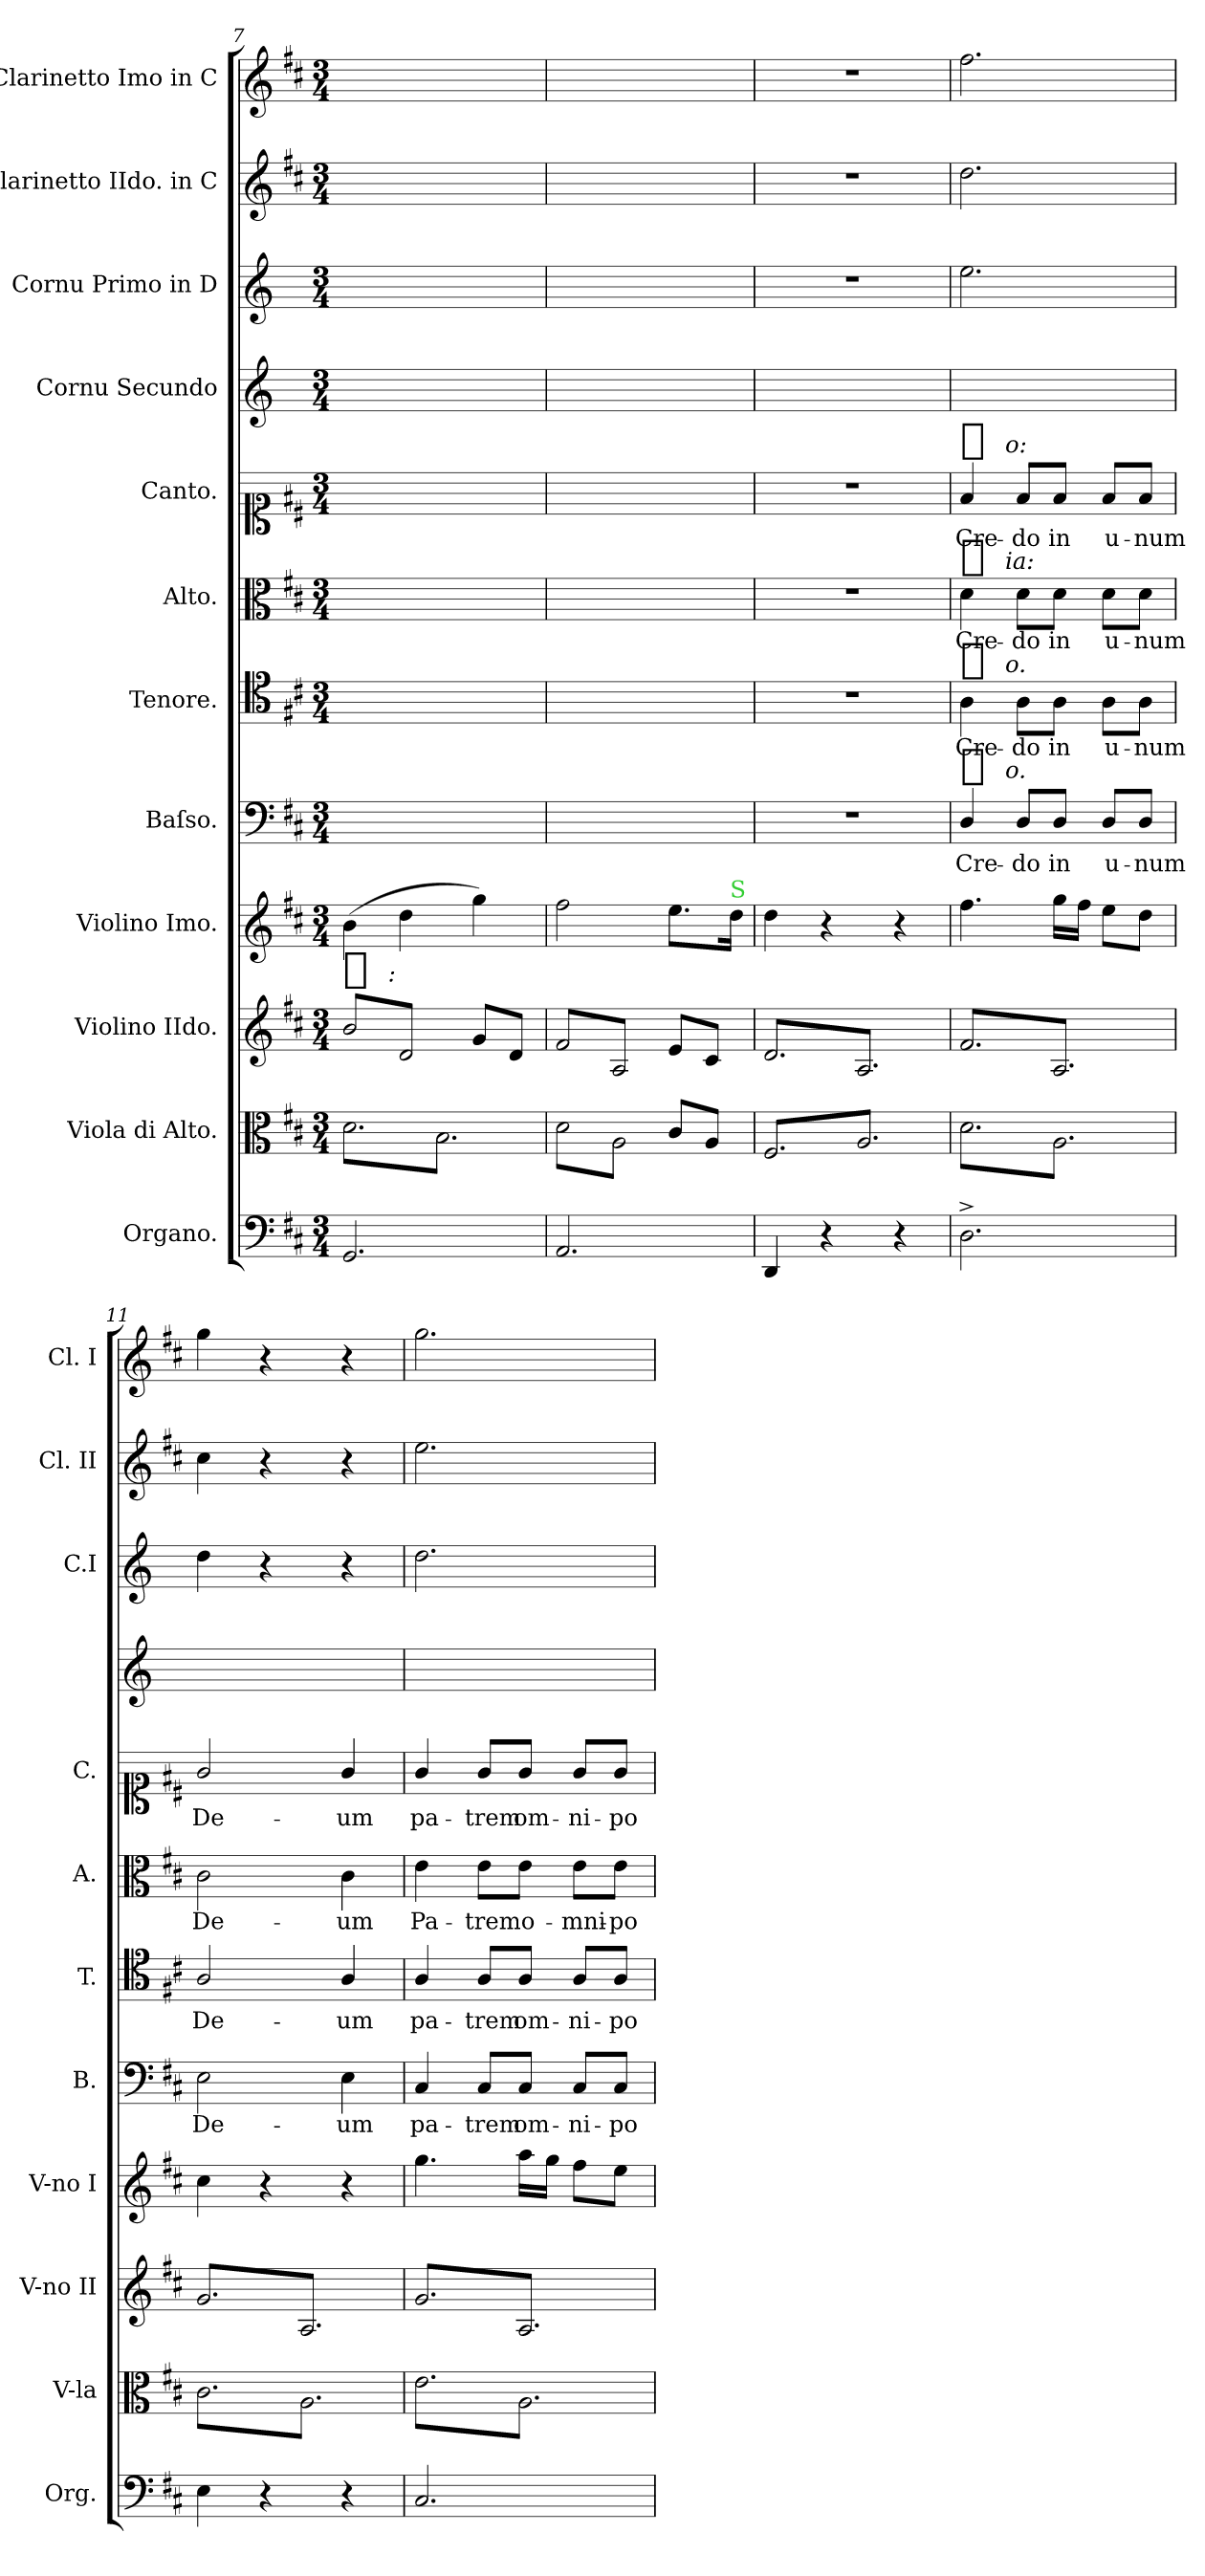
**kern	**kern	**kern	**kern	**dynam	**kern	**text	**dynam	**kern	**text	**dynam	**kern	**text	**dynam	**kern	**text	**dynam	**kern	**kern	**kern	**kern
*part12	*part11	*part10	*part9	*part9	*part8	*part8	*part8	*part7	*part7	*part7	*part6	*part6	*part6	*part5	*part5	*part5	*part4	*part3	*part2	*part1
*staff12	*staff11	*staff10	*staff9	*staff9	*staff8	*staff8	*staff8	*staff7	*staff7	*staff7	*staff6	*staff6	*staff6	*staff5	*staff5	*staff5	*staff4	*staff3	*staff2	*staff1
*I"Organo.	*I"Viola di Alto.	*I"Violino IIdo.	*I"Violino Imo.	*	*I"Baſso.	*	*	*I"Tenore.	*	*	*I"Alto.	*	*	*I"Canto.	*	*	*I"Cornu Secundo	*I"Cornu Primo in D	*I"Clarinetto IIdo. in C	*I"Clarinetto Imo in C
*I'Org.	*I'V-la	*I'V-no II	*I'V-no I	*	*I'B.	*	*	*I'T.	*	*	*I'A.	*	*	*I'C.	*	*	*	*I'C.I	*I'Cl. II	*I'Cl. I
*clefF4	*clefC3	*clefG2	*clefG2	*	*clefF4	*	*	*clefC4	*	*	*clefC3	*	*	*clefC1	*	*	*clefG2	*clefG2	*clefG2	*clefG2
*	*	*	*	*	*	*	*	*	*	*	*	*	*	*	*	*	*ITrd6c10	*ITrd6c10	*	*
*k[f#c#]	*k[f#c#]	*k[f#c#]	*k[f#c#]	*	*k[f#c#]	*	*	*k[f#c#]	*	*	*k[f#c#]	*	*	*k[f#c#]	*	*	*k[f#c#]	*k[f#c#]	*k[f#c#]	*k[f#c#]
*M3/4	*M3/4	*M3/4	*M3/4	*	*M3/4	*	*	*M3/4	*	*	*M3/4	*	*	*M3/4	*	*	*M3/4	*M3/4	*M3/4	*M3/4
=7	=7	=7	=7	=7	=7	=7	=7	=7	=7	=7	=7	=7	=7	=7	=7	=7	=7	=7	=7	=7
!	!	!LO:TX:a:color=crimson:t=⚠	!	!	!	!	!	!	!	!	!	!	!	!	!	!	!	!	!	!
!	!	!	!	!LO:DY:b:t=%s &colon;	!	!	!	!	!	!	!	!	!	!	!	!	!	!	!	!
*	*tremolo	*	*	*	*	*	*	*	*	*	*	*	*	*	*	*	*	*	*	*
*	*	*tremolo	*	*	*	*	*	*	*	*	*	*	*	*	*	*	*	*	*	*
2.GG/	8d\L	8b/L	(>4b\	fp	2.ryy	.	.	2.ryy	.	.	2.ryy	.	.	2.ryy	.	.	2.ryy	2.ryy	2.ryy	2.ryy
.	8B\	8d/	.	.	.	.	.	.	.	.	.	.	.	.	.	.	.	.	.	.
.	8d\	8b/	4dd\	.	.	.	.	.	.	.	.	.	.	.	.	.	.	.	.	.
.	8B\	8d/J	.	.	.	.	.	.	.	.	.	.	.	.	.	.	.	.	.	.
*	*	*Xtremolo	*	*	*	*	*	*	*	*	*	*	*	*	*	*	*	*	*	*
.	8d\	8g/L	4gg\)	.	.	.	.	.	.	.	.	.	.	.	.	.	.	.	.	.
.	8B\J	8d/J	.	.	.	.	.	.	.	.	.	.	.	.	.	.	.	.	.	.
=8	=8	=8	=8	=8	=8	=8	=8	=8	=8	=8	=8	=8	=8	=8	=8	=8	=8	=8	=8	=8
*	*	*tremolo	*	*	*	*	*	*	*	*	*	*	*	*	*	*	*	*	*	*
2.AA/	8d\L	8f#/L	2ff#\	.	2.ryy	.	.	2.ryy	.	.	2.ryy	.	.	2.ryy	.	.	2.ryy	2.ryy	2.ryy	2.ryy
.	8A\	8A/	.	.	.	.	.	.	.	.	.	.	.	.	.	.	.	.	.	.
.	8d\	8f#/	.	.	.	.	.	.	.	.	.	.	.	.	.	.	.	.	.	.
.	8A\J	8A/J	.	.	.	.	.	.	.	.	.	.	.	.	.	.	.	.	.	.
*	*	*Xtremolo	*	*	*	*	*	*	*	*	*	*	*	*	*	*	*	*	*	*
*	*Xtremolo	*	*	*	*	*	*	*	*	*	*	*	*	*	*	*	*	*	*	*
.	8c#/L	8e/L	8.ee\L	.	.	.	.	.	.	.	.	.	.	.	.	.	.	.	.	.
.	8A/J	8c#/J	.	.	.	.	.	.	.	.	.	.	.	.	.	.	.	.	.	.
!	!	!	!LO:TX:a:color=limegreen:t=S	!	!	!	!	!	!	!	!	!	!	!	!	!	!	!	!	!
.	.	.	16dd\Jk	.	.	.	.	.	.	.	.	.	.	.	.	.	.	.	.	.
=9	=9	=9	=9	=9	=9	=9	=9	=9	=9	=9	=9	=9	=9	=9	=9	=9	=9	=9	=9	=9
*	*tremolo	*	*	*	*	*	*	*	*	*	*	*	*	*	*	*	*	*	*	*
*	*	*tremolo	*	*	*	*	*	*	*	*	*	*	*	*	*	*	*	*	*	*
4DD/	8F#/L	8d/L	4dd\	.	2.r	.	.	2.r	.	.	2.r	.	.	2.r	.	.	2.ryy	2.r	2.r	2.r
.	8A/	8A/	.	.	.	.	.	.	.	.	.	.	.	.	.	.	.	.	.	.
4r	8F#/	8d/	4r	.	.	.	.	.	.	.	.	.	.	.	.	.	.	.	.	.
.	8A/	8A/	.	.	.	.	.	.	.	.	.	.	.	.	.	.	.	.	.	.
4r	8F#/	8d/	4r	.	.	.	.	.	.	.	.	.	.	.	.	.	.	.	.	.
.	8A/J	8A/J	.	.	.	.	.	.	.	.	.	.	.	.	.	.	.	.	.	.
=10	=10	=10	=10	=10	=10	=10	=10	=10	=10	=10	=10	=10	=10	=10	=10	=10	=10	=10	=10	=10
!	!	!	!	!	!	!	!LO:DY:a:t=%s o.	!	!	!LO:DY:a:t=%s o.	!	!	!LO:DY:a:t=%s ia&colon;	!	!	!LO:DY:a:t=%s o&colon;	!	!	!	!
2.D^<\	8d\L	8f#/L	4.ff#\	.	4D/	Cre-	p	4A\	Cre-	p	4d\	Cre-	p	4f#/	Cre-	p	2.ryy	2.f#\	2.dd\	2.ff#\
.	8A\	8A/	.	.	.	.	.	.	.	.	.	.	.	.	.	.	.	.	.	.
.	8d\	8f#/	.	.	8D/L	-do	.	8A\L	-do	.	8d\L	-do	.	8f#/L	-do	.	.	.	.	.
.	8A\	8A/	16gg\LL	.	8D/J	in	.	8A\J	in	.	8d\J	in	.	8f#/J	in	.	.	.	.	.
.	.	.	16ff#\JJ	.	.	.	.	.	.	.	.	.	.	.	.	.	.	.	.	.
.	8d\	8f#/	8ee\L	.	8D/L	u-	.	8A\L	u-	.	8d\L	u-	.	8f#/L	u-	.	.	.	.	.
.	8A\J	8A/J	8dd\J	.	8D/J	-num	.	8A\J	-num	.	8d\J	-num	.	8f#/J	-num	.	.	.	.	.
=11	=11	=11	=11	=11	=11	=11	=11	=11	=11	=11	=11	=11	=11	=11	=11	=11	=11	=11	=11	=11
4E\	8c#\L	8g/L	4cc#\	.	2E\	De-	.	2A/	De-	.	2c#\	De-	.	2g/	De-	.	2.ryy	4e\	4cc#\	4gg\
.	8A\	8A/	.	.	.	.	.	.	.	.	.	.	.	.	.	.	.	.	.	.
4r	8c#\	8g/	4r	.	.	.	.	.	.	.	.	.	.	.	.	.	.	4r	4r	4r
.	8A\	8A/	.	.	.	.	.	.	.	.	.	.	.	.	.	.	.	.	.	.
4r	8c#\	8g/	4r	.	4E\	-um	.	4A/	-um	.	4c#\	-um	.	4g/	-um	.	.	4r	4r	4r
.	8A\J	8A/J	.	.	.	.	.	.	.	.	.	.	.	.	.	.	.	.	.	.
=12	=12	=12	=12	=12	=12	=12	=12	=12	=12	=12	=12	=12	=12	=12	=12	=12	=12	=12	=12	=12
2.C#/	8e\L	8g/L	4.gg\	.	4C#/	pa-	.	4A/	pa-	.	4e\	Pa-	.	4g/	pa-	.	2.ryy	2.e\	2.ee\	2.gg\
.	8A\	8A/	.	.	.	.	.	.	.	.	.	.	.	.	.	.	.	.	.	.
.	8e\	8g/	.	.	8C#/L	-trem	.	8A/L	-trem	.	8e\L	-trem	.	8g/L	-trem	.	.	.	.	.
.	8A\	8A/	16aa\LL	.	8C#/J	om-	.	8A/J	om-	.	8e\J	o-	.	8g/J	om-	.	.	.	.	.
.	.	.	16gg\JJ	.	.	.	.	.	.	.	.	.	.	.	.	.	.	.	.	.
.	8e\	8g/	8ff#\L	.	8C#/L	-ni-	.	8A/L	-ni-	.	8e\L	-mni-	.	8g/L	-ni-	.	.	.	.	.
.	8A\J	8A/J	8ee\J	.	8C#/J	-po-	.	8A/J	-po-	.	8e\J	-po-	.	8g/J	-po-	.	.	.	.	.
*	*	*Xtremolo	*	*	*	*	*	*	*	*	*	*	*	*	*	*	*	*	*	*
*	*Xtremolo	*	*	*	*	*	*	*	*	*	*	*	*	*	*	*	*	*	*	*
.	.	.	.	.	.	.	.	.	.	.	.	.	.	.	.	.	.	.	.	.
.	.	.	.	.	.	.	.	.	.	.	.	.	.	.	.	.	.	.	.	.
.	.	.	.	.	.	.	.	.	.	.	.	.	.	.	.	.	.	.	.	.
=	=	=	=	=	=	=	=	=	=	=	=	=	=	=	=	=	=	=	=	=
*-	*-	*-	*-	*-	*-	*-	*-	*-	*-	*-	*-	*-	*-	*-	*-	*-	*-	*-	*-	*-
